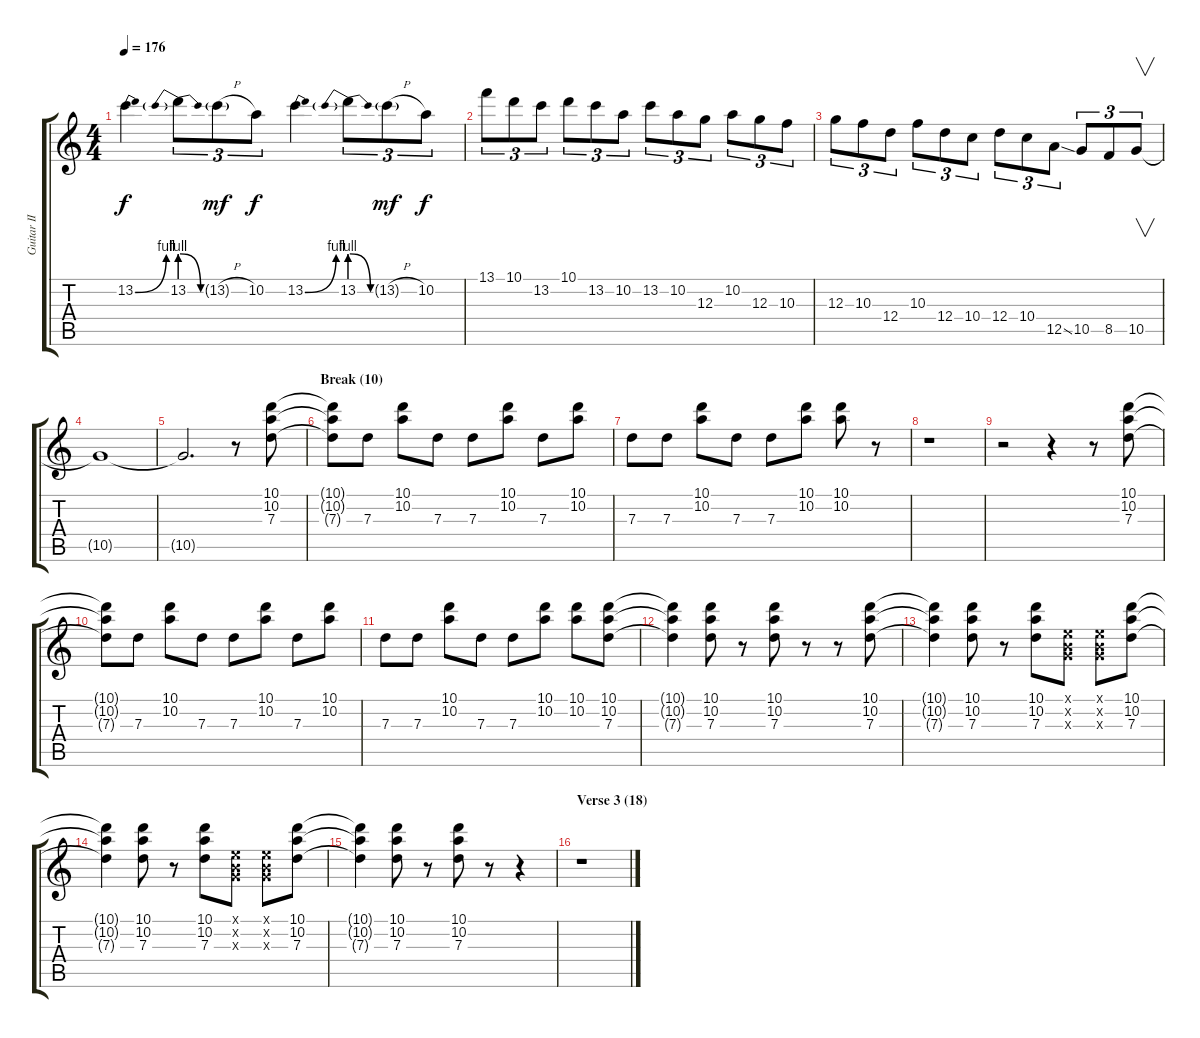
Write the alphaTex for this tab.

\track ("Guitar II" "Guitar II") {instrument overdrivenguitar}
\staff {score tabs}
\tuning (E4 B3 G3 D3 A2 E2) {hide}
\ts (4 4)
\tempo 176
\clef g2
\ks c
13.2{be (bend 0 0 60 4)}.4{dy f} 13.2{be (prebendrelease 0 4 60 0)}.8{tu (3 2)} 13.2{h g}.8{tu (3 2) dy mf} 10.2.8{tu (3 2) dy f} 13.2{be (bend 0 0 60 4)}.4 13.2{be (prebendrelease 0 4 60 0)}.8{tu (3 2)} 13.2{h g}.8{tu (3 2) dy mf} 10.2.8{tu (3 2) dy f} |
13.1.8{tu (3 2)} 10.1.8{tu (3 2)} 13.2.8{tu (3 2)} 10.1.8{tu (3 2)} 13.2.8{tu (3 2)} 10.2.8{tu (3 2)} 13.2.8{tu (3 2)} 10.2.8{tu (3 2)} 12.3.8{tu (3 2)} 10.2.8{tu (3 2)} 12.3.8{tu (3 2)} 10.3.8{tu (3 2)} |
12.3.8{tu (3 2)} 10.3.8{tu (3 2)} 12.4.8{tu (3 2)} 10.3.8{tu (3 2)} 12.4.8{tu (3 2)} 10.4.8{tu (3 2)} 12.4.8{tu (3 2)} 10.4.8{tu (3 2)} 12.5{ss}.8{tu (3 2)} 10.5.8{tu (3 2)} 8.5.8{tu (3 2)} 10.5.8{v tu (3 2)} |
10.5{t}.1 |
10.5{t}.2{d} r.8 (10.1 10.2 7.3).8 |
\section ("" "Break (10)")
(10.1{t} 10.2{t} 7.3{t}).8 7.3.8 (10.1 10.2).8 7.3.8 7.3.8 (10.1 10.2).8 7.3.8 (10.1 10.2).8 |
7.3.8 7.3.8 (10.1 10.2).8 7.3.8 7.3.8 (10.1 10.2).8 (10.1 10.2).8 r.8 |
r.1 |
r.2 r.4 r.8 (10.1 10.2 7.3).8 |
(10.1{t} 10.2{t} 7.3{t}).8 7.3.8 (10.1 10.2).8 7.3.8 7.3.8 (10.1 10.2).8 7.3.8 (10.1 10.2).8 |
7.3.8 7.3.8 (10.1 10.2).8 7.3.8 7.3.8 (10.1 10.2).8 (10.1 10.2).8 (10.1 10.2 7.3).8 |
(10.1{t} 10.2{t} 7.3{t}).4 (10.1 10.2 7.3).8 r.8 (10.1 10.2 7.3).8 r.8 r.8 (10.1 10.2 7.3).8 |
(10.1{t} 10.2{t} 7.3{t}).4 (10.1 10.2 7.3).8 r.8 (10.1 10.2 7.3).8 (0.1{x} 0.2{x} 0.3{x}).8 (0.1{x} 0.2{x} 0.3{x}).8 (10.1 10.2 7.3).8 |
(10.1{t} 10.2{t} 7.3{t}).4 (10.1 10.2 7.3).8 r.8 (10.1 10.2 7.3).8 (0.1{x} 0.2{x} 0.3{x}).8 (0.1{x} 0.2{x} 0.3{x}).8 (10.1 10.2 7.3).8 |
(10.1{t} 10.2{t} 7.3{t}).4 (10.1 10.2 7.3).8 r.8 (10.1 10.2 7.3).8 r.8 r.4 |
\section ("" "Verse 3 (18)")
r.1
